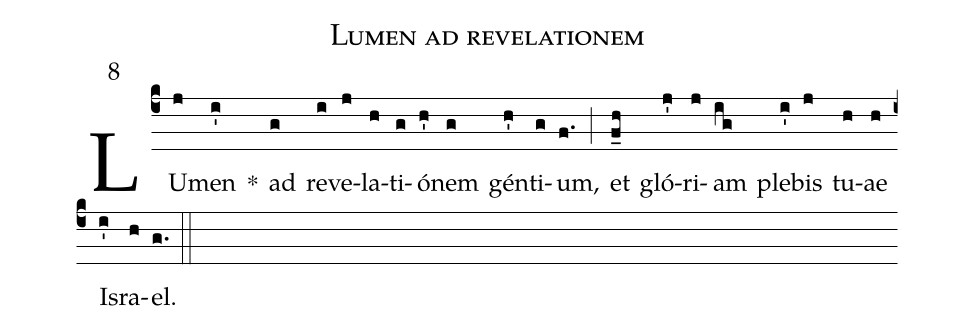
name:Lumen ad revelationem;
mode:8;
annotation:8;
office-part:Antiphonae;
%%
(c4) LU(j)men(i') *() ad(g) re(i)ve(j)la(h)ti(g)ó(h')nem(g) gén(h')ti(g)um,(f.) (;) et(f_h) gló(j')ri(j)am(ig) ple(i')bis(j) tu(h)ae(h) Is(i')ra(h)el.(g.) (::)
